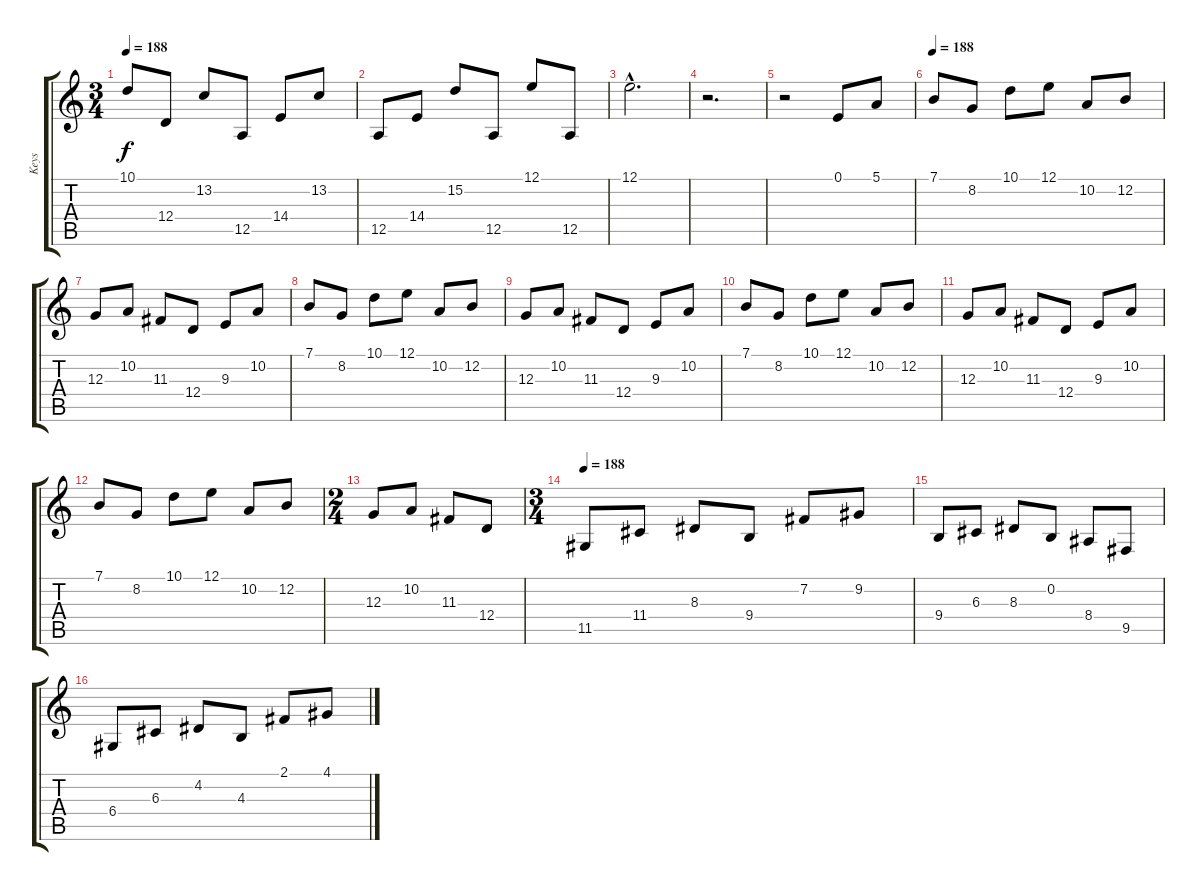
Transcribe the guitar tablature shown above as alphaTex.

\track ("Keys" "Keys") {instrument fx8scifi}
\staff {score tabs}
\tuning (E4 B3 G3 D3 A2 E2) {hide}
\ts (3 4)
\tempo 188
\clef g2
\ks c
10.1.8{dy f} 12.4.8 13.2.8 12.5.8 14.4.8 13.2.8 |
12.5.8 14.4.8 15.2.8 12.5.8 12.1.8 12.5.8 |
12.1{hac}.2{d} |
r.2{d} |
r.2 0.1.8{volume 10 instrument electricpiano2} 5.1.8 |
\tempo 188
7.1.8 8.2.8 10.1.8 12.1.8 10.2.8 12.2.8 |
12.3.8 10.2.8 11.3.8 12.4.8 9.3.8 10.2.8 |
7.1.8 8.2.8 10.1.8 12.1.8 10.2.8 12.2.8 |
12.3.8 10.2.8 11.3.8 12.4.8 9.3.8 10.2.8 |
7.1.8 8.2.8 10.1.8 12.1.8 10.2.8 12.2.8 |
12.3.8 10.2.8 11.3.8 12.4.8 9.3.8 10.2.8 |
7.1.8 8.2.8 10.1.8 12.1.8 10.2.8 12.2.8 |
\ts (2 4)
12.3.8 10.2.8 11.3.8 12.4.8 |
\ts (3 4)
\tempo 188
11.5.8 11.4.8 8.3.8 9.4.8 7.2.8 9.2.8 |
9.4.8 6.3.8 8.3.8 0.2.8 8.4.8 9.5.8 |
6.4.8 6.3.8 4.2.8 4.3.8 2.1.8 4.1.8
